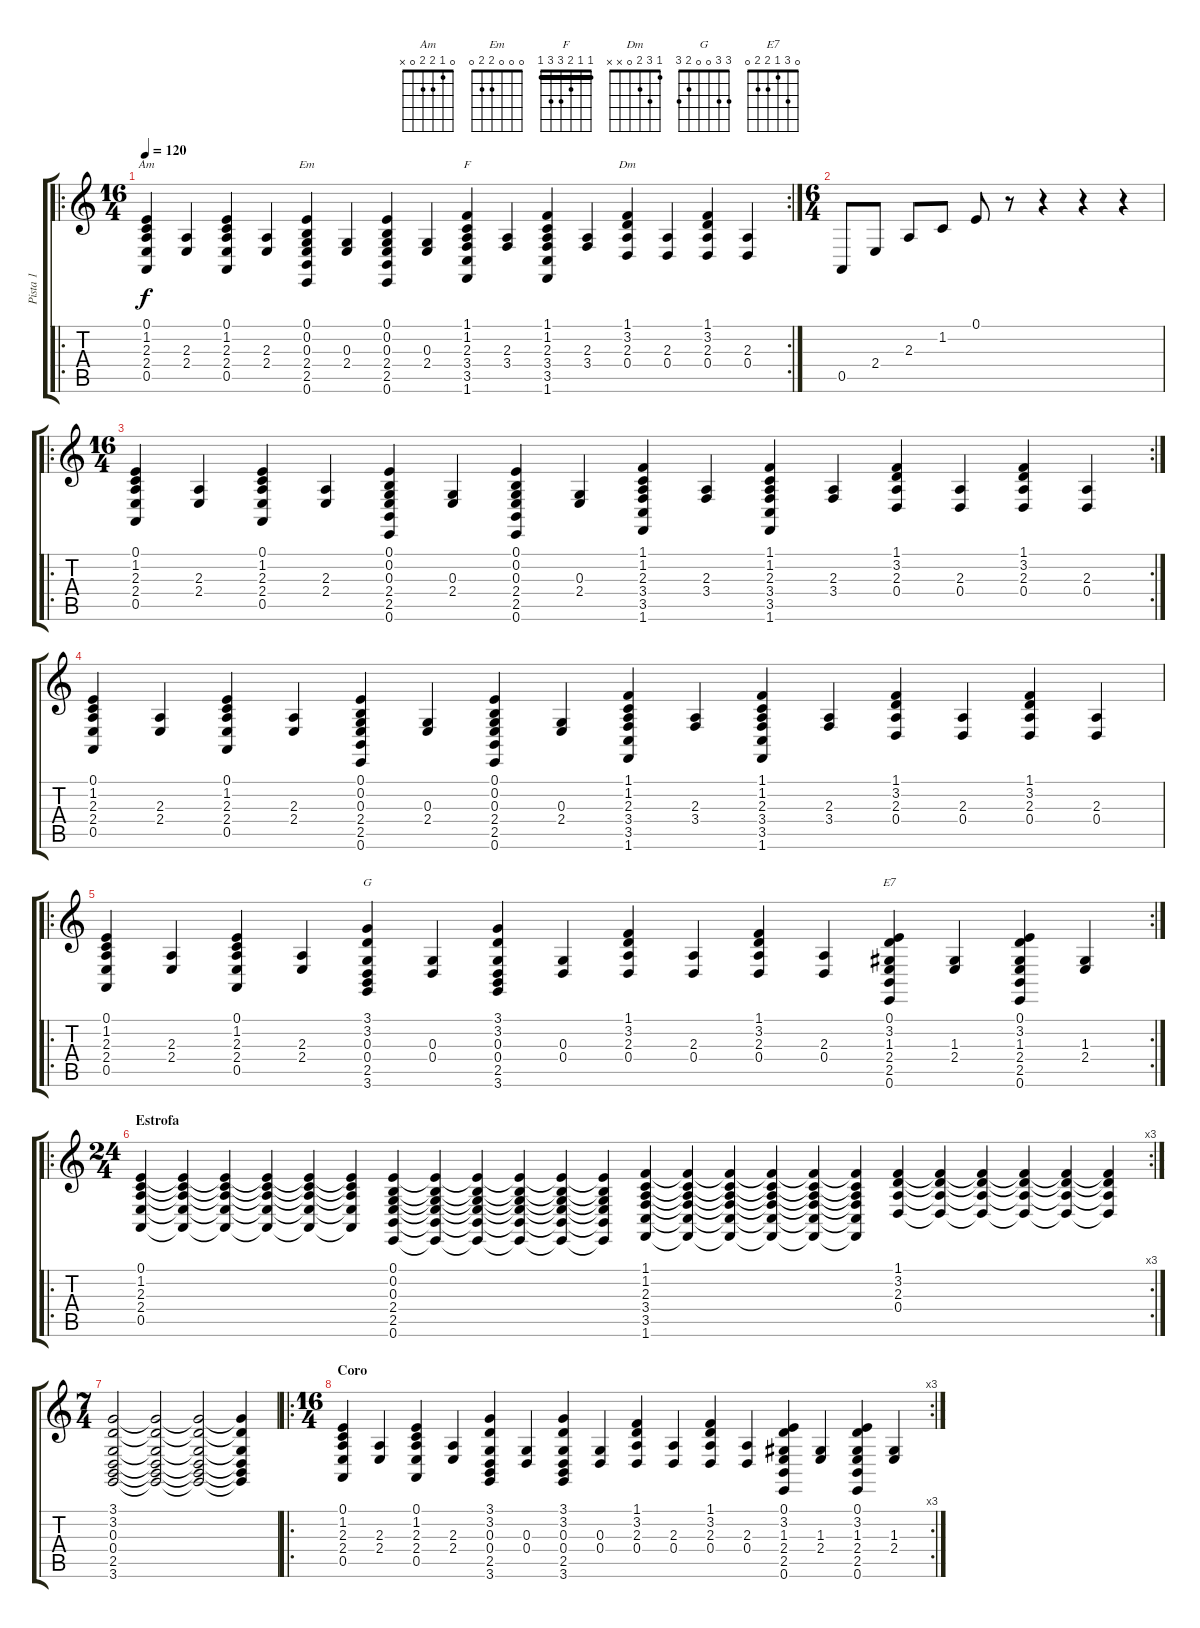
\track ("Pista 1" "Pista 1") {instrument acousticgrandpiano}
\staff {score tabs}
\tuning (E4 B3 G3 D3 A2 E2) {hide}
\chord ("Am" 0 1 2 2 0 x)
\chord ("Em" 0 0 0 2 2 0)
\chord ("F" 1 1 2 3 3 1) {barre 1}
\chord ("Dm" 1 3 2 0 x x)
\chord ("G" 3 3 0 0 2 3) {barre 0}
\chord ("E7" 0 3 1 2 2 0)
\ro
\rc 2
\ts (16 4)
\tempo 120
\clef g2
\ks c
(0.1 1.2 2.3 2.4 0.5).4{ch "Am" dy f instrument acousticgrandpiano} (2.3 2.4).4 (0.1 1.2 2.3 2.4 0.5).4 (2.3 2.4).4 (0.1 0.2 0.3 2.4 2.5 0.6).4{ch "Em"} (0.3 2.4).4 (0.1 0.2 0.3 2.4 2.5 0.6).4 (0.3 2.4).4 (1.1 1.2 2.3 3.4 3.5 1.6).4{ch "F"} (2.3 3.4).4 (1.1 1.2 2.3 3.4 3.5 1.6).4 (2.3 3.4).4 (1.1 3.2 2.3 0.4).4{ch "Dm"} (2.3 0.4).4 (1.1 3.2 2.3 0.4).4 (2.3 0.4).4 |
\ts (6 4)
0.5.8 2.4.8 2.3.8 1.2.8 0.1.8 r.8 r.4 r.4 r.4 |
\ro
\rc 2
\ts (16 4)
(0.1 1.2 2.3 2.4 0.5).4 (2.3 2.4).4 (0.1 1.2 2.3 2.4 0.5).4 (2.3 2.4).4 (0.1 0.2 0.3 2.4 2.5 0.6).4 (0.3 2.4).4 (0.1 0.2 0.3 2.4 2.5 0.6).4 (0.3 2.4).4 (1.1 1.2 2.3 3.4 3.5 1.6).4 (2.3 3.4).4 (1.1 1.2 2.3 3.4 3.5 1.6).4 (2.3 3.4).4 (1.1 3.2 2.3 0.4).4 (2.3 0.4).4 (1.1 3.2 2.3 0.4).4 (2.3 0.4).4 |
(0.1 1.2 2.3 2.4 0.5).4 (2.3 2.4).4 (0.1 1.2 2.3 2.4 0.5).4 (2.3 2.4).4 (0.1 0.2 0.3 2.4 2.5 0.6).4 (0.3 2.4).4 (0.1 0.2 0.3 2.4 2.5 0.6).4 (0.3 2.4).4 (1.1 1.2 2.3 3.4 3.5 1.6).4 (2.3 3.4).4 (1.1 1.2 2.3 3.4 3.5 1.6).4 (2.3 3.4).4 (1.1 3.2 2.3 0.4).4 (2.3 0.4).4 (1.1 3.2 2.3 0.4).4 (2.3 0.4).4 |
\ro
\rc 2
(0.1 1.2 2.3 2.4 0.5).4 (2.3 2.4).4 (0.1 1.2 2.3 2.4 0.5).4 (2.3 2.4).4 (3.1 3.2 0.3 0.4 2.5 3.6).4{ch "G"} (0.3 0.4).4 (3.1 3.2 0.3 0.4 2.5 3.6).4 (0.3 0.4).4 (1.1 3.2 2.3 0.4).4 (2.3 0.4).4 (1.1 3.2 2.3 0.4).4 (2.3 0.4).4 (0.1 3.2 1.3 2.4 2.5 0.6).4{ch "E7"} (1.3 2.4).4 (0.1 3.2 1.3 2.4 2.5 0.6).4 (1.3 2.4).4 |
\ro
\rc 3
\ts (24 4)
\section ("" "Estrofa")
(0.1 1.2 2.3 2.4 0.5).4 (0.1{t} 1.2{t} 2.3{t} 2.4{t} 0.5{t}).4 (0.1{t} 1.2{t} 2.3{t} 2.4{t} 0.5{t}).4 (0.1{t} 1.2{t} 2.3{t} 2.4{t} 0.5{t}).4 (0.1{t} 1.2{t} 2.3{t} 2.4{t} 0.5{t}).4 (0.1{t} 1.2{t} 2.3{t} 2.4{t} 0.5{t}).4 (0.1 0.2 0.3 2.4 2.5 0.6).4 (0.1{t} 0.2{t} 0.3{t} 2.4{t} 2.5{t} 0.6{t}).4 (0.1{t} 0.2{t} 0.3{t} 2.4{t} 2.5{t} 0.6{t}).4 (0.1{t} 0.2{t} 0.3{t} 2.4{t} 2.5{t} 0.6{t}).4 (0.1{t} 0.2{t} 0.3{t} 2.4{t} 2.5{t} 0.6{t}).4 (0.1{t} 0.2{t} 0.3{t} 2.4{t} 2.5{t} 0.6{t}).4 (1.1 1.2 2.3 3.4 3.5 1.6).4 (1.1{t} 1.2{t} 2.3{t} 3.4{t} 3.5{t} 1.6{t}).4 (1.1{t} 1.2{t} 2.3{t} 3.4{t} 3.5{t} 1.6{t}).4 (1.1{t} 1.2{t} 2.3{t} 3.4{t} 3.5{t} 1.6{t}).4 (1.1{t} 1.2{t} 2.3{t} 3.4{t} 3.5{t} 1.6{t}).4 (1.1{t} 1.2{t} 2.3{t} 3.4{t} 3.5{t} 1.6{t}).4 (1.1 3.2 2.3 0.4).4 (1.1{t} 3.2{t} 2.3{t} 0.4{t}).4 (1.1{t} 3.2{t} 2.3{t} 0.4{t}).4 (1.1{t} 3.2{t} 2.3{t} 0.4{t}).4 (1.1{t} 3.2{t} 2.3{t} 0.4{t}).4 (1.1{t} 3.2{t} 2.3{t} 0.4{t}).4 |
\ts (7 4)
(3.1 3.2 0.3 0.4 2.5 3.6).2 (3.1{t} 3.2{t} 0.3{t} 0.4{t} 2.5{t} 3.6{t}).2 (3.1{t} 3.2{t} 0.3{t} 0.4{t} 2.5{t} 3.6{t}).2 (3.1{t} 3.2{t} 0.3{t} 0.4{t} 2.5{t} 3.6{t}).4 |
\ro
\rc 3
\ts (16 4)
\section ("" "Coro")
(0.1 1.2 2.3 2.4 0.5).4 (2.3 2.4).4 (0.1 1.2 2.3 2.4 0.5).4 (2.3 2.4).4 (3.1 3.2 0.3 0.4 2.5 3.6).4 (0.3 0.4).4 (3.1 3.2 0.3 0.4 2.5 3.6).4 (0.3 0.4).4 (1.1 3.2 2.3 0.4).4 (2.3 0.4).4 (1.1 3.2 2.3 0.4).4 (2.3 0.4).4 (0.1 3.2 1.3 2.4 2.5 0.6).4 (1.3 2.4).4 (0.1 3.2 1.3 2.4 2.5 0.6).4 (1.3 2.4).4
